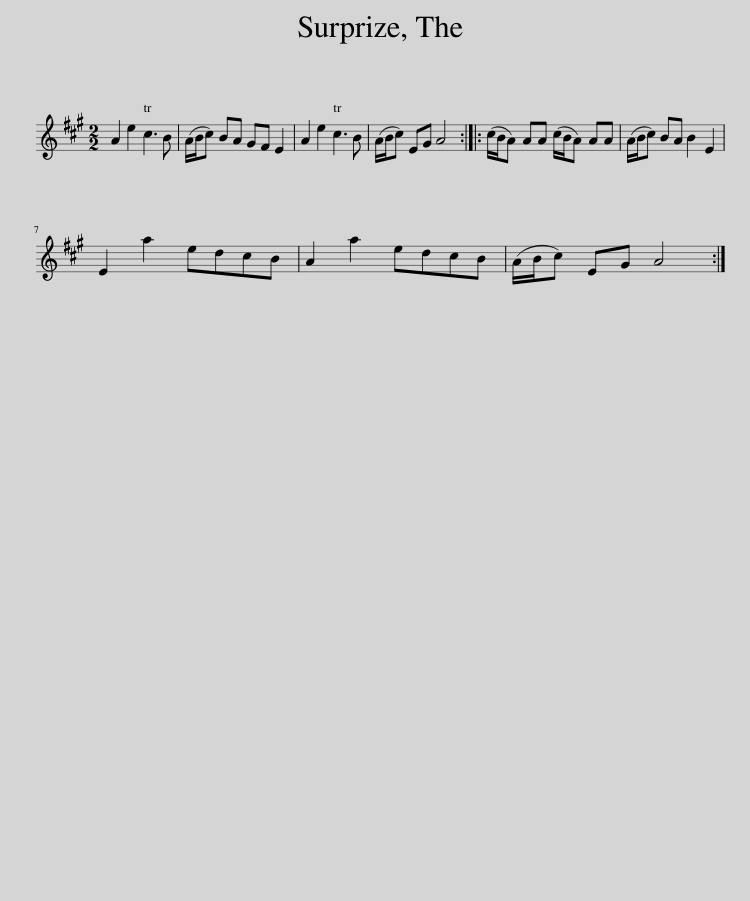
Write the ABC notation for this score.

X:1
L:1/8
M:2/2
I:linebreak $
K:A
V:1 treble
V:1
 A2 e2 c3 B | (A/B/c) BA GF E2 | A2 e2 c3 B | (A/B/c) EG A4 :: (c/B/A) AA (c/B/A) AA | %5
 (A/B/c) BA B2 E2 |$ E2 a2 edcB | A2 a2 edcB | (A/B/c) EG A4 :| %9
